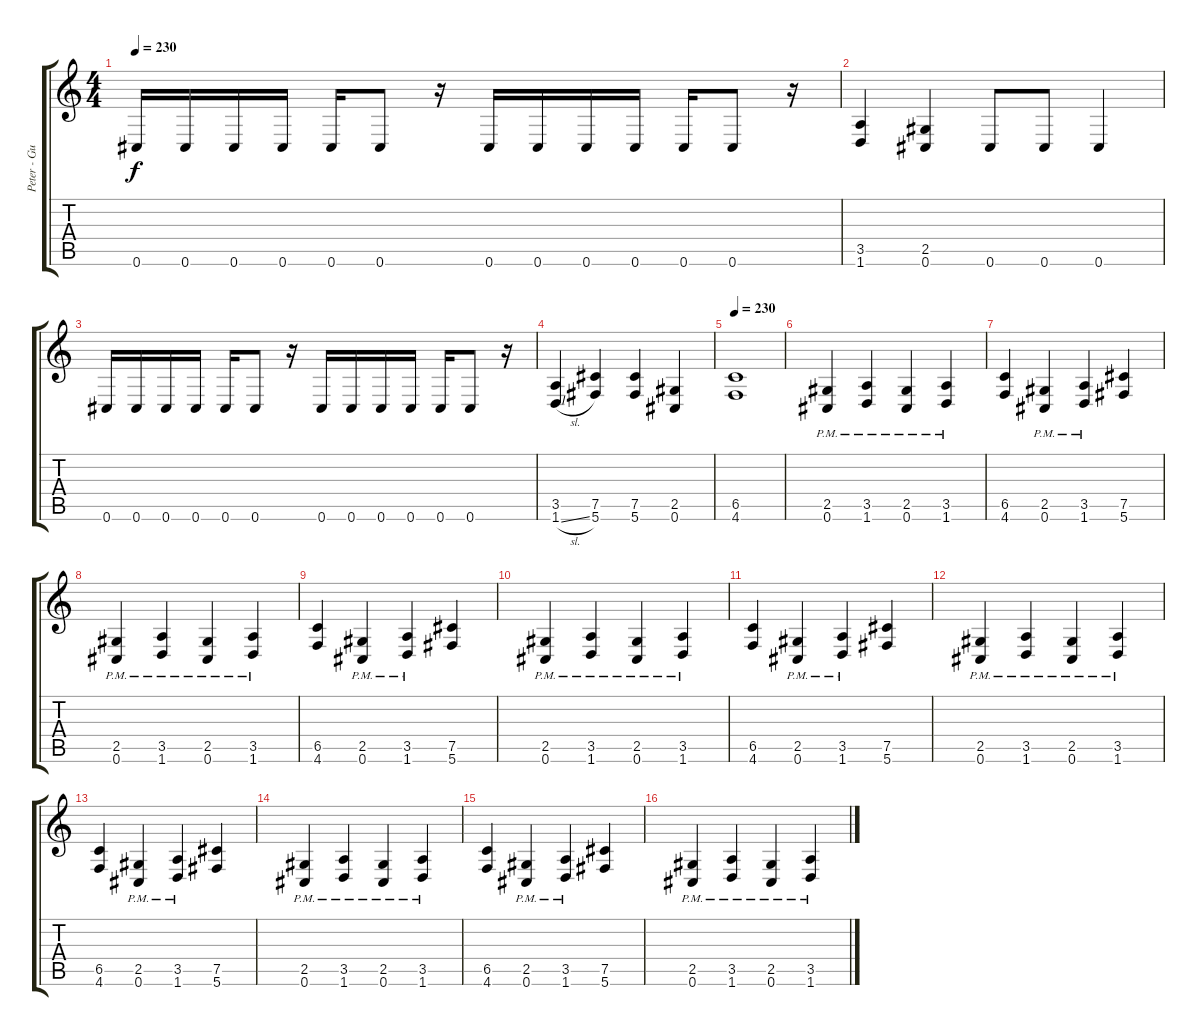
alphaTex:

\track ("Peter - Guitar, Vocals" "Peter - Gu") {instrument distortionguitar}
\staff {score tabs}
\tuning (Db4 Ab3 E3 B2 Gb2 Db2) {hide}
\ts (4 4)
\tempo 230
\clef g2
\ks c
0.6.16{dy f} 0.6.16 0.6.16 0.6.16 0.6.16 0.6.8 r.16 0.6.16 0.6.16 0.6.16 0.6.16 0.6.16 0.6.8 r.16 |
(3.5 1.6).4 (2.5 0.6).4 0.6.8 0.6.8 0.6.4 |
0.6.16 0.6.16 0.6.16 0.6.16 0.6.16 0.6.8 r.16 0.6.16 0.6.16 0.6.16 0.6.16 0.6.16 0.6.8 r.16 |
(3.5 1.6{sl}).4 (7.5 5.6).4 (7.5 5.6).4 (2.5 0.6).4 |
\tempo 230
(6.5 4.6).1 |
(2.5{pm} 0.6{pm}).4 (3.5{pm} 1.6{pm}).4 (2.5{pm} 0.6{pm}).4 (3.5{pm} 1.6{pm}).4 |
(6.5 4.6).4 (2.5{pm} 0.6{pm}).4 (3.5{pm} 1.6{pm}).4 (7.5 5.6).4 |
(2.5{pm} 0.6{pm}).4 (3.5{pm} 1.6{pm}).4 (2.5{pm} 0.6{pm}).4 (3.5{pm} 1.6{pm}).4 |
(6.5 4.6).4 (2.5{pm} 0.6{pm}).4 (3.5{pm} 1.6{pm}).4 (7.5 5.6).4 |
(2.5{pm} 0.6{pm}).4 (3.5{pm} 1.6{pm}).4 (2.5{pm} 0.6{pm}).4 (3.5{pm} 1.6{pm}).4 |
(6.5 4.6).4 (2.5{pm} 0.6{pm}).4 (3.5{pm} 1.6{pm}).4 (7.5 5.6).4 |
(2.5{pm} 0.6{pm}).4 (3.5{pm} 1.6{pm}).4 (2.5{pm} 0.6{pm}).4 (3.5{pm} 1.6{pm}).4 |
(6.5 4.6).4 (2.5{pm} 0.6{pm}).4 (3.5{pm} 1.6{pm}).4 (7.5 5.6).4 |
(2.5{pm} 0.6{pm}).4 (3.5{pm} 1.6{pm}).4 (2.5{pm} 0.6{pm}).4 (3.5{pm} 1.6{pm}).4 |
(6.5 4.6).4 (2.5{pm} 0.6{pm}).4 (3.5{pm} 1.6{pm}).4 (7.5 5.6).4 |
(2.5{pm} 0.6{pm}).4 (3.5{pm} 1.6{pm}).4 (2.5{pm} 0.6{pm}).4 (3.5{pm} 1.6{pm}).4
